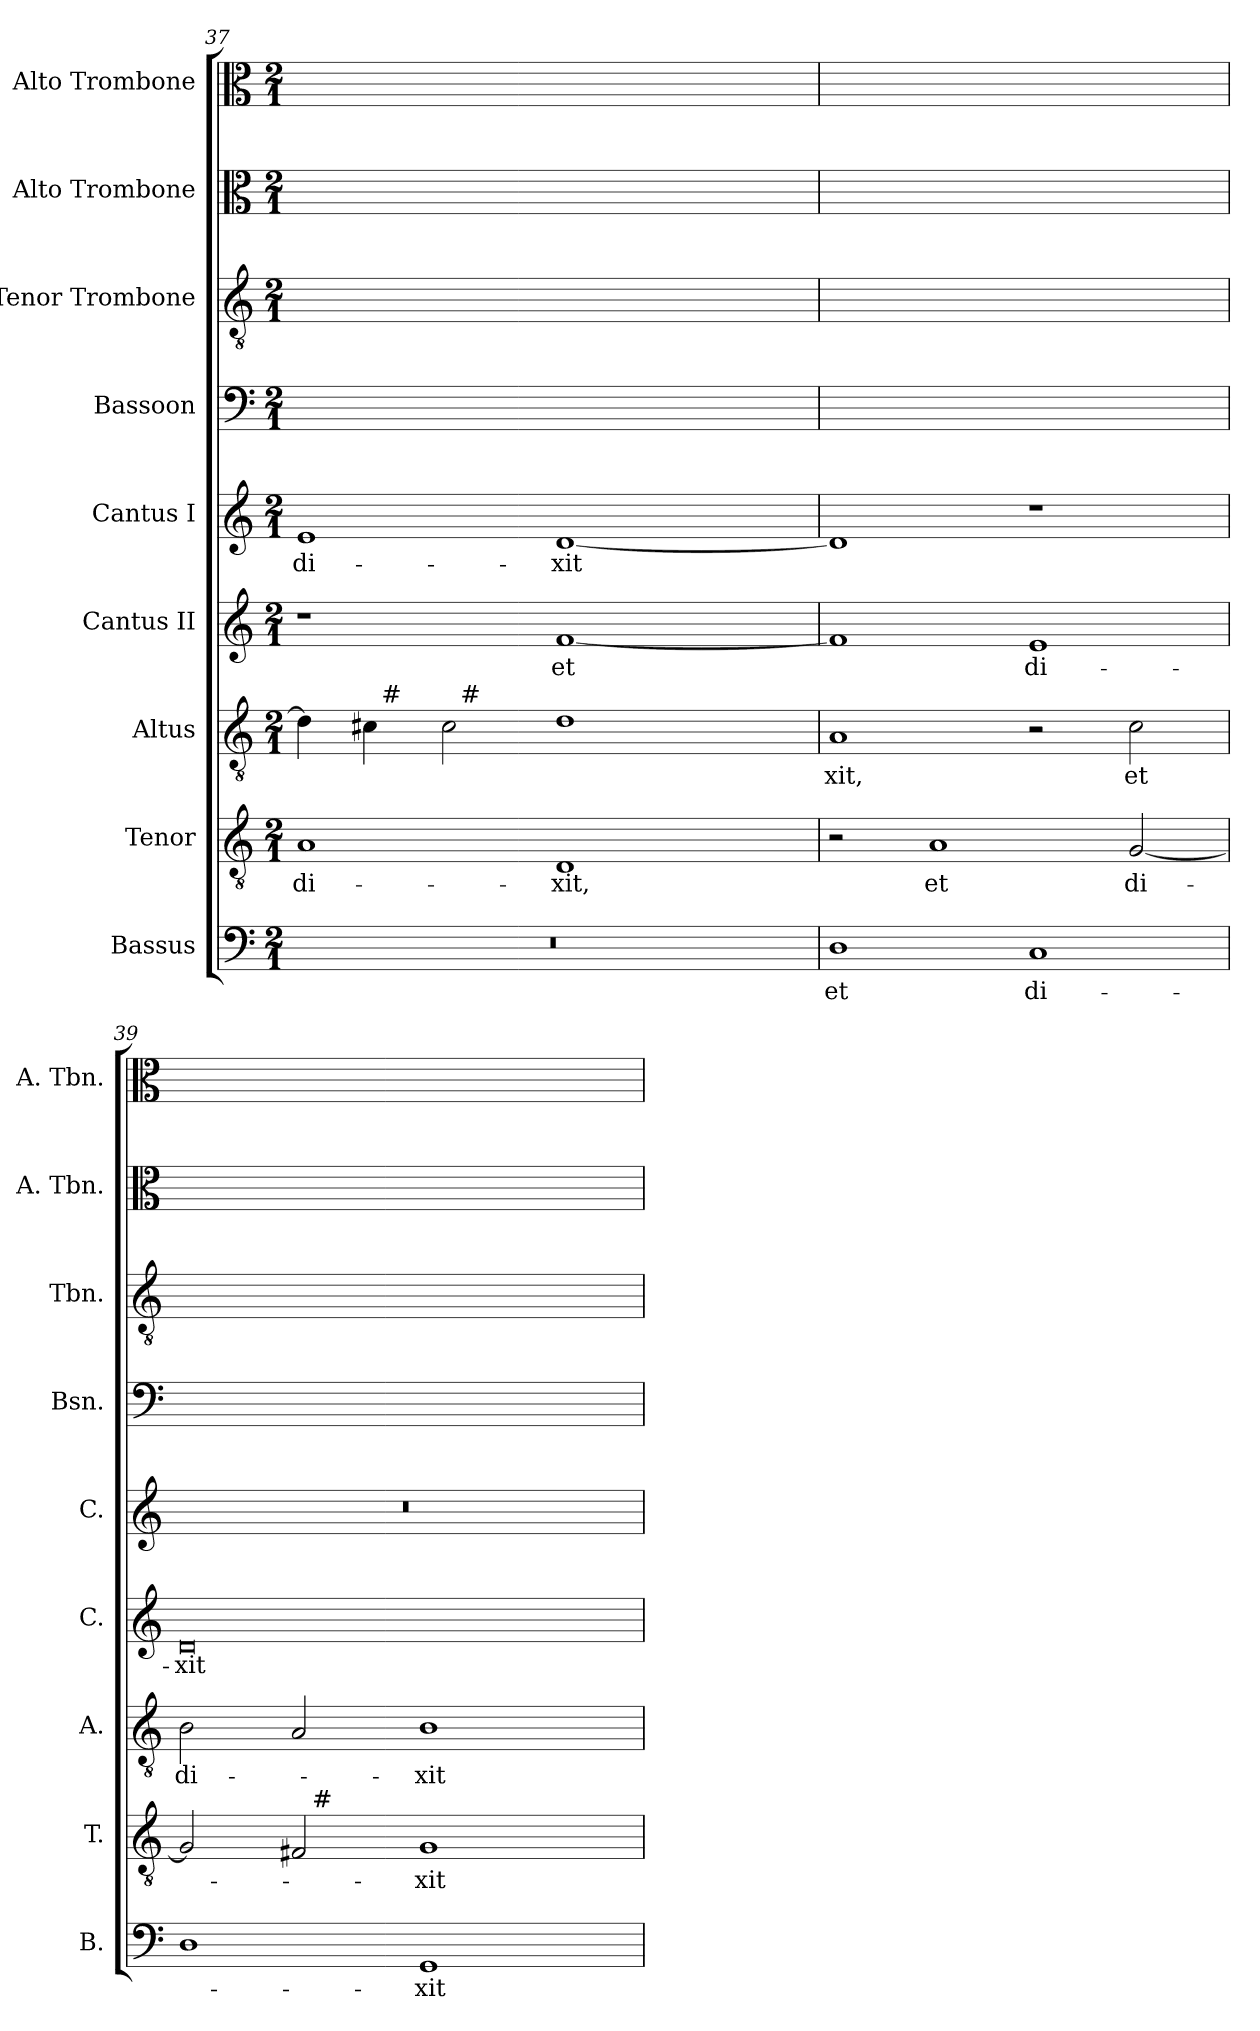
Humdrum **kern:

**kern	**text	**kern	**text	**kern	**text	**kern	**text	**kern	**text	**kern	**text	**kern	**text	**kern	**text	**kern	**text
*part9	*part9	*part8	*part8	*part7	*part7	*part6	*part6	*part5	*part5	*part4	*part4	*part3	*part3	*part2	*part2	*part1	*part1
*staff9	*staff9	*staff8	*staff8	*staff7	*staff7	*staff6	*staff6	*staff5	*staff5	*staff4	*staff4	*staff3	*staff3	*staff2	*staff2	*staff1	*staff1
*I"Bassus	*	*I"Tenor	*	*I"Altus	*	*I"Cantus II	*	*I"Cantus I	*	*I"Bassoon	*	*I"Tenor Trombone	*	*I"Alto Trombone	*	*I"Alto Trombone	*
*I'B.	*	*I'T.	*	*I'A.	*	*I'C.	*	*I'C.	*	*I'Bsn.	*	*I'Tbn.	*	*I'A. Tbn.	*	*I'A. Tbn.	*
*clefF4	*	*clefGv2	*	*clefGv2	*	*clefG2	*	*clefG2	*	*clefF4	*	*clefGv2	*	*clefC3	*	*clefC3	*
*	*	*ITrd7c12	*	*ITrd7c12	*	*	*	*	*	*	*	*	*	*	*	*	*
*k[]	*	*k[]	*	*k[]	*	*k[]	*	*k[]	*	*k[]	*	*k[]	*	*k[]	*	*k[]	*
*C:	*	*C:	*	*C:	*	*C:	*	*C:	*	*C:	*	*C:	*	*C:	*	*C:	*
*M2/1	*	*M2/1	*	*M2/1	*	*M2/1	*	*M2/1	*	*M2/1	*	*M2/1	*	*M2/1	*	*M2/1	*
=37	=37	=37	=37	=37	=37	=37	=37	=37	=37	=37	=37	=37	=37	=37	=37	=37	=37
!LO:N:vis=1	!	!	!LO:LY:b	!	!	!	!	!	!LO:LY:b	!	!	!	!	!	!	!	!
*	*	*	*	*^	*	*	*	*	*	*	*	*	*	*	*	*	*
*	*	*	*	*	*^	*	*	*	*	*	*	*	*	*	*	*	*	*
0r	.	1AA	di-	4D\]	4ryy	2ryy	.	1r	.	1e	di-	0ryy	.	1AAyy	di-	1ryy	.	1eyy	di-
.	.	.	.	4C#\	32ryy	.	.	.	.	.	.	.	.	.	.	.	.	.	.
!	!	!	!	!	!LO:TX:a:t=#	!	!	!	!	!	!	!	!	!	!	!	!	!	!
.	.	.	.	.	1ryy	.	.	.	.	.	.	.	.	.	.	.	.	.	.
.	.	.	.	2C#\	.	32ryy	.	.	.	.	.	.	.	.	.	.	.	.	.
!	!	!	!	!	!	!LO:TX:a:t=#	!	!	!	!	!	!	!	!	!	!	!	!	!
.	.	.	.	.	.	1ryy	.	.	.	.	.	.	.	.	.	.	.	.	.
!	!	!	!LO:LY:b	!	!	!	!	!	!LO:LY:b	!	!LO:LY:b	!	!	!	!	!	!	!	!
.	.	1DD	-xit,	1D	.	.	.	[<1f	et	[<1d	-xit	.	.	1DDyy	-xit,	[>1fyy	et	[>1dyy	-xit
.	.	.	.	.	2ryy	.	.	.	.	.	.	.	.	.	.	.	.	.	.
.	.	.	.	.	.	4...ryy	.	.	.	.	.	.	.	.	.	.	.	.	.
.	.	.	.	.	8..ryy	.	.	.	.	.	.	.	.	.	.	.	.	.	.
!!LO:PB:g=z
=38	=38	=38	=38	=38	=38	=38	=38	=38	=38	=38	=38	=38	=38	=38	=38	=38	=38	=38	=38
!	!LO:LY:b	!	!	!	!	!	!LO:LY:b	!	!	!	!	!	!	!	!	!	!	!	!
*	*	*	*	*v	*v	*v	*	*	*	*	*	*	*	*	*	*	*	*	*
1D	et	2r	.	1AA	-xit,	1f]	.	1d]	.	1Dyy	et	2ryy	.	1fyy]	.	1dyy]	.
!	!	!	!LO:LY:b	!	!	!	!	!	!	!	!	!	!	!	!	!	!
.	.	1AA	et	.	.	.	.	.	.	.	.	1AAyy	et	.	.	.	.
!	!LO:LY:b	!	!	!	!	!	!LO:LY:b	!	!	!	!	!	!	!	!	!	!
1C	di-	.	.	2r	.	1e	di-	1r	.	1Cyy	di-	.	.	1eyy	di-	1ryy	.
!	!	!	!LO:LY:b	!	!LO:LY:b	!	!	!	!	!	!	!	!	!	!	!	!
.	.	[<2GG/	di-	2C\	et	.	.	.	.	.	.	[<2GG/yy	di-	.	.	.	.
=39	=39	=39	=39	=39	=39	=39	=39	=39	=39	=39	=39	=39	=39	=39	=39	=39	=39
!	!	!	!	!	!LO:LY:b	!	!LO:LY:b	!LO:N:vis=1	!	!	!	!	!	!	!	!	!
*	*	*^	*	*	*	*	*	*	*	*	*	*	*	*	*	*	*
1D	.	2GG/]	2ryy	.	2BB\	di-	0d	-xit	0r	.	1Dyy	.	2GG/yy]	.	[>1dyy	-xit	0ryy	.
.	.	2FF#/	32ryy	.	2AA/	.	.	.	.	.	.	.	2FF#/yy	.	.	.	.	.
!	!	!	!LO:TX:a:t=#	!	!	!	!	!	!	!	!	!	!	!	!	!	!	!
.	.	.	1ryy	.	.	.	.	.	.	.	.	.	.	.	.	.	.	.
!	!LO:LY:b	!	!	!LO:LY:b	!	!LO:LY:b	!	!	!	!	!	!	!	!	!	!	!	!
1GG	-xit	1GG	.	-xit	1BB	-xit	.	.	.	.	1GGyy	-xit	1GGyy	-xit	1dyy]	.	.	.
.	.	.	4...ryy	.	.	.	.	.	.	.	.	.	.	.	.	.	.	.
*	*	*v	*v	*	*	*	*	*	*	*	*	*	*	*	*	*	*	*
=	=	=	=	=	=	=	=	=	=	=	=	=	=	=	=	=	=
*-	*-	*-	*-	*-	*-	*-	*-	*-	*-	*-	*-	*-	*-	*-	*-	*-	*-
